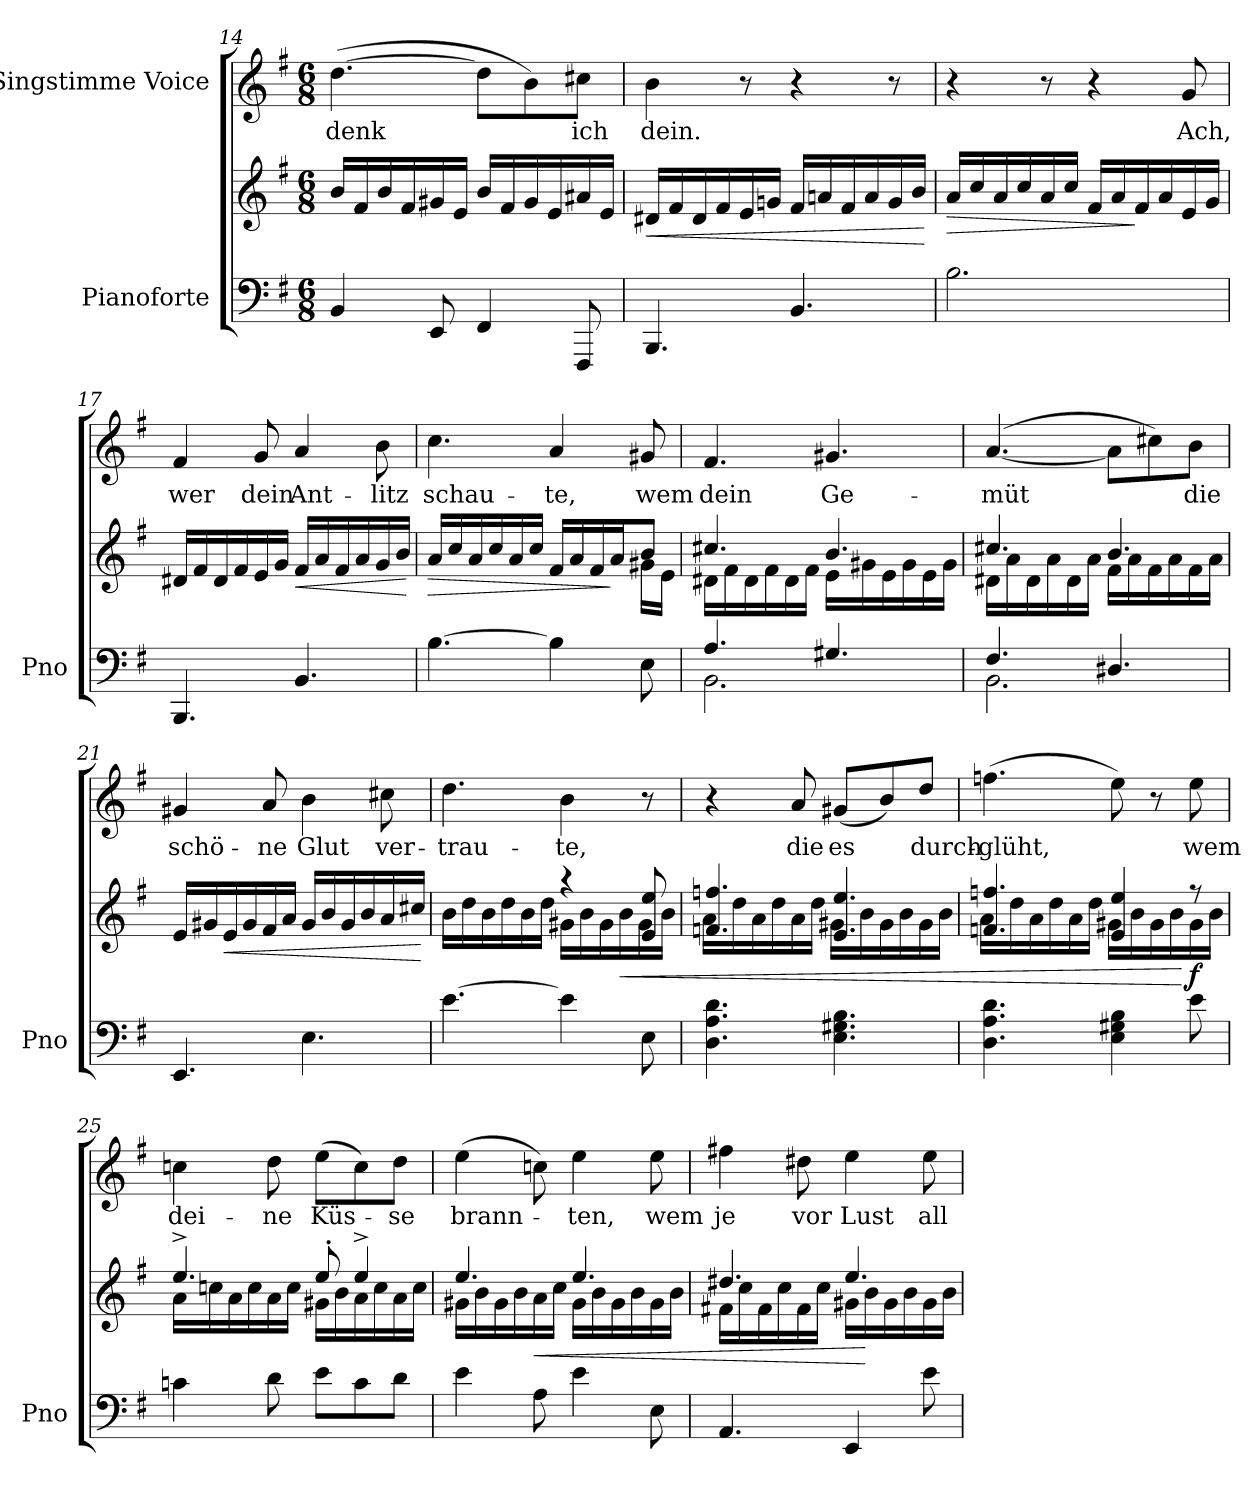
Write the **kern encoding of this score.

**kern	**kern	**dynam	**kern	**text
*part2	*part2	*part2	*part1	*part1
*staff3	*staff2	*staff2/3	*staff1	*staff1
*I"Pianoforte	*	*	*I"Singstimme Voice	*
*I'Pno	*	*	*	*
*clefF4	*clefG2	*	*clefG2	*
*k[f#]	*k[f#]	*	*k[f#]	*
*M6/8	*M6/8	*	*M6/8	*
=14	=14	=14	=14	=14
!	!	!	!	!LO:LY:b
4BB/	16b/LL	.	(>[4.dd\	-denk
.	16f#/	.	.	.
.	16b/	.	.	.
.	16f#/	.	.	.
8EE/	16g#X/	.	.	.
.	16e/JJ	.	.	.
4FF#/	16b/LL	.	8dd\L]	.
.	16f#/	.	.	.
.	16g#/	.	8b\)	.
.	16e/	.	.	.
!	!	!	!	!LO:LY:b
8FFF#/	16a#X/	.	8cc#X\J	ich
.	16e/JJ	.	.	.
=15	=15	=15	=15	=15
!	!	!LO:HP:b	!	!LO:LY:b
4.BBB/	16d#X/LL	<	4b\	dein.
.	16f#/	.	.	.
.	16d#/	.	.	.
.	16f#/	.	.	.
.	16e/	.	8r	.
.	16gn/JJ	.	.	.
4.BB/	16f#/LL	.	4r	.
.	16an/	.	.	.
.	16f#/	.	.	.
.	16a/	.	.	.
.	16g/	.	8r	.
.	16b/JJ	.	.	.
.	.	[	.	.
!!LO:PB:g=z
=16	=16	=16	=16	=16
!	!	!LO:HP:b	!	!
2.B\	16a/LL	>	4r	.
.	16cc/	.	.	.
.	16a/	.	.	.
.	16cc/	.	.	.
.	16a/	.	8r	.
.	16cc/JJ	.	.	.
.	16f#/LL	.	4r	.
.	16a/	.	.	.
.	16f#/	]	.	.
.	16a/	.	.	.
!	!	!	!	!LO:LY:b
.	16e/	.	8g/	Ach,
.	16g/JJ	.	.	.
=17	=17	=17	=17	=17
!	!	!	!	!LO:LY:b
4.BBB/	16d#X/LL	.	4f#/	wer
.	16f#/	.	.	.
.	16d#/	.	.	.
.	16f#/	.	.	.
!	!	!	!	!LO:LY:b
.	16e/	.	8g/	dein
.	16g/JJ	.	.	.
!	!	!LO:HP:b	!	!LO:LY:b
4.BB/	16f#/LL	<	4a/	Ant-
.	16a/	.	.	.
.	16f#/	.	.	.
.	16a/	.	.	.
!	!	!	!	!LO:LY:b
.	16g/	.	8b\	-litz
.	16b/JJ	.	.	.
.	.	[	.	.
=18	=18	=18	=18	=18
!	!	!LO:HP:b	!	!LO:LY:b
*	*^	*	*	*
[4.B\	16a/LL	2ryy	>	4.cc\	schau-
.	16cc/	.	.	.	.
.	16a/	.	.	.	.
.	16cc/	.	.	.	.
.	16a/	.	.	.	.
.	16cc/JJ	.	.	.	.
!	!	!	!	!	!LO:LY:b
4B\]	16f#/LL	.	.	4a/	-te,
.	16a/	.	.	.	.
.	16f#/	8rgyy	.	.	.
.	16a/J	.	]	.	.
!	!	!	!	!	!LO:LY:b
8E\	8b/J	16g#X\LL	.	8g#X/	wem
.	.	16e\JJ	.	.	.
!!LO:LB:g=z
=19	=19	=19	=19	=19	=19
*^	*	*	*	*	*
!	!	!	!	!	!	!LO:LY:b
4.A/	2.BB\	4.cc#X/	16d#X\LL	.	4.f#/	dein
.	.	.	16f#\	.	.	.
.	.	.	16d#\	.	.	.
.	.	.	16f#\	.	.	.
.	.	.	16d#\	.	.	.
.	.	.	16f#\JJ	.	.	.
!	!	!	!	!	!	!LO:LY:b
4.G#X/	.	4.b/	16e\LL	.	4.g#X/	Ge-
.	.	.	16g#X\	.	.	.
.	.	.	16e\	.	.	.
.	.	.	16g#\	.	.	.
.	.	.	16e\	.	.	.
.	.	.	16g#\JJ	.	.	.
=20	=20	=20	=20	=20	=20	=20
!	!	!	!	!	!	!LO:LY:b
4.F#/	2.BB\	4.cc#X/	16d#X\LL	.	(>[4.a/	-müt
.	.	.	16a\	.	.	.
.	.	.	16d#\	.	.	.
.	.	.	16a\	.	.	.
.	.	.	16d#\	.	.	.
.	.	.	16a\JJ	.	.	.
4.D#X/	.	4.b/	16f#\LL	.	8a\L]	.
.	.	.	16a\	.	.	.
.	.	.	16f#\	.	8cc#X\)	.
.	.	.	16a\	.	.	.
!	!	!	!	!	!	!LO:LY:b
.	.	.	16f#\	.	8b\J	die
.	.	.	16a\JJ	.	.	.
*v	*v	*	*	*	*	*
=21	=21	=21	=21	=21	=21
!	!	!	!	!	!LO:LY:b
*	*v	*v	*	*	*
4.EE/	16e/LL	.	4g#X/	schö-
.	16g#X/	.	.	.
!	!	!LO:HP:b	!	!
.	16e/	<	.	.
.	16g#/	.	.	.
!	!	!	!	!LO:LY:b
.	16f#/	.	8a/	-ne
.	16a/JJ	.	.	.
!	!	!	!	!LO:LY:b
4.E\	16g#/LL	.	4b\	Glut
.	16b/	.	.	.
.	16g#/	.	.	.
.	16b/	.	.	.
!	!	!	!	!LO:LY:b
.	16a/	.	8cc#X\	ver-
.	16cc#X/JJ	.	.	.
.	.	[	.	.
!!LO:LB:g=z
=22	=22	=22	=22	=22
*	*^	*	*	*
!	!	!	!	!	!LO:LY:b
[4.e\	4.ryy	16b\LL	.	4.dd\	-trau-
.	.	16dd\	.	.	.
.	.	16b\	.	.	.
.	.	16dd\	.	.	.
.	.	16b\	.	.	.
.	.	16dd\JJ	.	.	.
!	!	!	!	!	!LO:LY:b
4e\]	4r	16g#X\LL	.	4b\	-te,
.	.	16b\	.	.	.
.	.	16g#\	.	.	.
!	!	!	!LO:HP:b	!	!
.	.	16b\	<	.	.
8E\	8e/ 8ee/	16g#\	.	8r	.
.	.	16b\JJ	.	.	.
=23	=23	=23	=23	=23	=23
4.D\ 4.A\ 4.d\	4.fn/ 4.ffn/	16a\LL	.	4r	.
.	.	16dd\	.	.	.
.	.	16a\	.	.	.
.	.	16dd\	.	.	.
!	!	!	!	!	!LO:LY:b
.	.	16a\	.	8a/	die
.	.	16dd\JJ	.	.	.
!	!	!	!	!	!LO:LY:b
4.E\ 4.G#X\ 4.B\	4.e/ 4.ee/	16g#X\LL	.	(<8g#X/L	es
.	.	16b\	.	.	.
.	.	16g#\	.	8b/)	.
.	.	16b\	.	.	.
!	!	!	!	!	!LO:LY:b
.	.	16g#\	.	8dd/J	durch-
.	.	16b\JJ	.	.	.
=24	=24	=24	=24	=24	=24
!	!	!	!	!	!LO:LY:b
4.D\ 4.A\ 4.d\	4.fn/ 4.ffn/	16a\LL	.	(>4.ffn\	-glüht,
.	.	16dd\	.	.	.
.	.	16a\	.	.	.
.	.	16dd\	.	.	.
.	.	16a\	.	.	.
.	.	16dd\JJ	.	.	.
4E\ 4G#X\ 4B\	4e/ 4ee/	16g#X\LL	.	8ee\)	.
.	.	16b\	.	.	.
.	.	16g#\	.	8r	.
.	.	16b\	.	.	.
!	!	!	!LO:DY:n=1:b	!	!LO:LY:b
8e\	8r	16g#\	[ f	8ee\	wem
.	.	16b\JJ	.	.	.
!!LO:LB:g=z
=25	=25	=25	=25	=25	=25
!	!	!	!	!	!LO:LY:b
4cn\	4.ee^/	16a\LL	.	4ccn\	dei-
.	.	16ccn\	.	.	.
.	.	16a\	.	.	.
.	.	16cc\	.	.	.
!	!	!	!	!	!LO:LY:b
8d\	.	16a\	.	8dd\	-ne
.	.	16cc\JJ	.	.	.
!	!	!	!	!	!LO:LY:b
8e\L	8ee'/	16g#X\LL	.	(>8ee\L	Küs-
.	.	16b\	.	.	.
8c\	4ee^/	16a\	.	8cc\)	.
.	.	16cc\	.	.	.
!	!	!	!	!	!LO:LY:b
8d\J	.	16a\	.	8dd\J	-se
.	.	16cc\JJ	.	.	.
=26	=26	=26	=26	=26	=26
!	!	!	!	!	!LO:LY:b
4e\	4.ee/	16g#X\LL	.	(>4ee\	brann-
.	.	16b\	.	.	.
.	.	16g#\	.	.	.
.	.	16b\	.	.	.
!	!	!	!LO:HP:b	!	!
8A\	.	16a\	<	8ccn\)	.
.	.	16cc\JJ	.	.	.
!	!	!	!	!	!LO:LY:b
4e\	4.ee/	16g#\LL	.	4ee\	ten,
.	.	16b\	.	.	.
.	.	16g#\	.	.	.
.	.	16b\	.	.	.
!	!	!	!	!	!LO:LY:b
8E\	.	16g#\	.	8ee\	wem
.	.	16b\JJ	.	.	.
=27	=27	=27	=27	=27	=27
!	!	!	!	!	!LO:LY:b
4.AA/	4.dd#X/	16f#X\LL	.	4ff#X\	je
.	.	16cc\	.	.	.
.	.	16f#\	.	.	.
.	.	16cc\	.	.	.
!	!	!	!	!	!LO:LY:b
.	.	16f#\	.	8dd#X\	vor
.	.	16cc\JJ	.	.	.
!	!	!	!	!	!LO:LY:b
4EE/	4.ee/	16g#X\LL	.	4ee\	Lust
.	.	16b\	[	.	.
.	.	16g#\	.	.	.
.	.	16b\	.	.	.
!	!	!	!	!	!LO:LY:b
8e\	.	16g#\	.	8ee\	all
.	.	16b\JJ	.	.	.
*	*v	*v	*	*	*
=	=	=	=	=
*-	*-	*-	*-	*-
